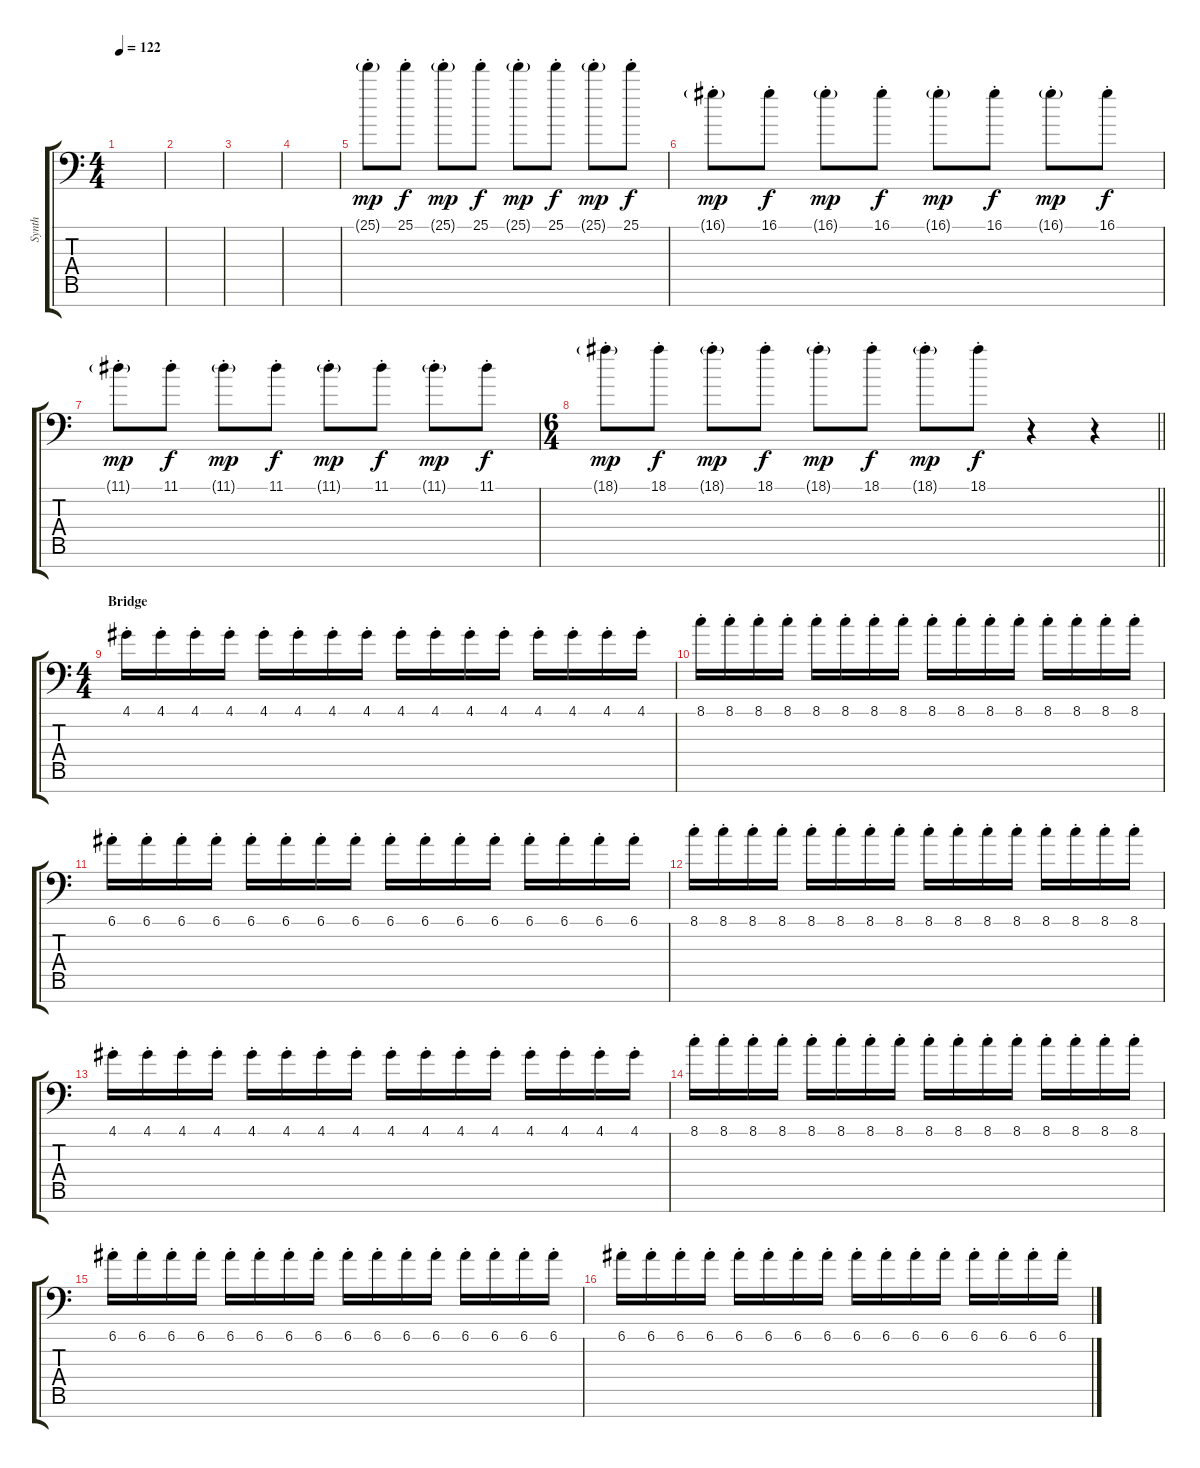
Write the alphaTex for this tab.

\track ("Synth" "Synth") {instrument lead5charang}
\staff {score tabs}
\tuning (E4 B3 G3 D3 A2 E2 C-1) {hide}
\ts (4 4)
\tempo 122
\clef f4
\ks c
|
|
|
|
25.1{g st}.8{dy mp volume 9} 25.1{st}.8{dy f} 25.1{g st}.8{dy mp} 25.1{st}.8{dy f} 25.1{g st}.8{dy mp} 25.1{st}.8{dy f} 25.1{g st}.8{dy mp} 25.1{st}.8{dy f} |
16.1{g st}.8{dy mp} 16.1{st}.8{dy f} 16.1{g st}.8{dy mp} 16.1{st}.8{dy f} 16.1{g st}.8{dy mp} 16.1{st}.8{dy f} 16.1{g st}.8{dy mp} 16.1{st}.8{dy f} |
11.1{g st}.8{dy mp} 11.1{st}.8{dy f} 11.1{g st}.8{dy mp} 11.1{st}.8{dy f} 11.1{g st}.8{dy mp} 11.1{st}.8{dy f} 11.1{g st}.8{dy mp} 11.1{st}.8{dy f} |
\ts (6 4)
\barLineRight lightlight
18.1{g st}.8{dy mp} 18.1{st}.8{dy f} 18.1{g st}.8{dy mp} 18.1{st}.8{dy f} 18.1{g st}.8{dy mp} 18.1{st}.8{dy f} 18.1{g st}.8{dy mp} 18.1{st}.8{dy f} r.4 r.4 |
\ts (4 4)
\section ("" "Bridge")
4.1{st}.16{volume 7} 4.1{st}.16 4.1{st}.16 4.1{st}.16 4.1{st}.16 4.1{st}.16 4.1{st}.16 4.1{st}.16 4.1{st}.16 4.1{st}.16 4.1{st}.16 4.1{st}.16 4.1{st}.16 4.1{st}.16 4.1{st}.16 4.1{st}.16 |
8.1{st}.16 8.1{st}.16 8.1{st}.16 8.1{st}.16 8.1{st}.16 8.1{st}.16 8.1{st}.16 8.1{st}.16 8.1{st}.16 8.1{st}.16 8.1{st}.16 8.1{st}.16 8.1{st}.16 8.1{st}.16 8.1{st}.16 8.1{st}.16 |
6.1{st}.16 6.1{st}.16 6.1{st}.16 6.1{st}.16 6.1{st}.16 6.1{st}.16 6.1{st}.16 6.1{st}.16 6.1{st}.16 6.1{st}.16 6.1{st}.16 6.1{st}.16 6.1{st}.16 6.1{st}.16 6.1{st}.16 6.1{st}.16 |
8.1{st}.16 8.1{st}.16 8.1{st}.16 8.1{st}.16 8.1{st}.16 8.1{st}.16 8.1{st}.16 8.1{st}.16 8.1{st}.16 8.1{st}.16 8.1{st}.16 8.1{st}.16 8.1{st}.16 8.1{st}.16 8.1{st}.16 8.1{st}.16 |
4.1{st}.16 4.1{st}.16 4.1{st}.16 4.1{st}.16 4.1{st}.16 4.1{st}.16 4.1{st}.16 4.1{st}.16 4.1{st}.16 4.1{st}.16 4.1{st}.16 4.1{st}.16 4.1{st}.16 4.1{st}.16 4.1{st}.16 4.1{st}.16 |
8.1{st}.16 8.1{st}.16 8.1{st}.16 8.1{st}.16 8.1{st}.16 8.1{st}.16 8.1{st}.16 8.1{st}.16 8.1{st}.16 8.1{st}.16 8.1{st}.16 8.1{st}.16 8.1{st}.16 8.1{st}.16 8.1{st}.16 8.1{st}.16 |
6.1{st}.16 6.1{st}.16 6.1{st}.16 6.1{st}.16 6.1{st}.16 6.1{st}.16 6.1{st}.16 6.1{st}.16 6.1{st}.16 6.1{st}.16 6.1{st}.16 6.1{st}.16 6.1{st}.16 6.1{st}.16 6.1{st}.16 6.1{st}.16 |
6.1{st}.16 6.1{st}.16 6.1{st}.16 6.1{st}.16 6.1{st}.16 6.1{st}.16 6.1{st}.16 6.1{st}.16 6.1{st}.16 6.1{st}.16 6.1{st}.16 6.1{st}.16 6.1{st}.16 6.1{st}.16 6.1{st}.16 6.1{st}.16
